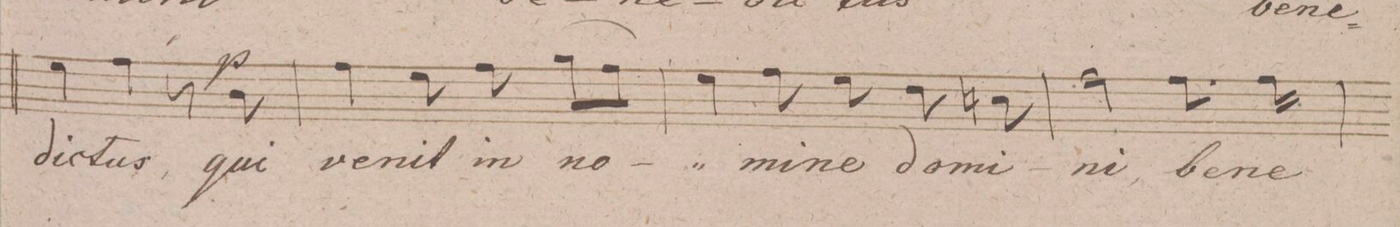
**kern	**text	**dynam
*I"Baſso.	*	*
*clefF4	*	*
*k[f#c#g#]	*	*
*M3/4	*	*
4G#\	-dic-	.
4A\	-tus	.
8r	.	.do
8D\	qui	p
=78	=78	=78
4A\	ve-	.
8G#\	-nit	.
8A\	in	.
(>8B\L	no-	.
8A\J)	.	.
=79	=79	=79
4G#\	.	.
8A\	-mi-	.
8G#\	-ne	.
8F#\	do-	.
8En\	-mi-	.
=80	=80	=80
2A\	-ni	.
8.A\	be-	.
16A\	-ne-	.
=81	=81	=81
*-	*-	*-
